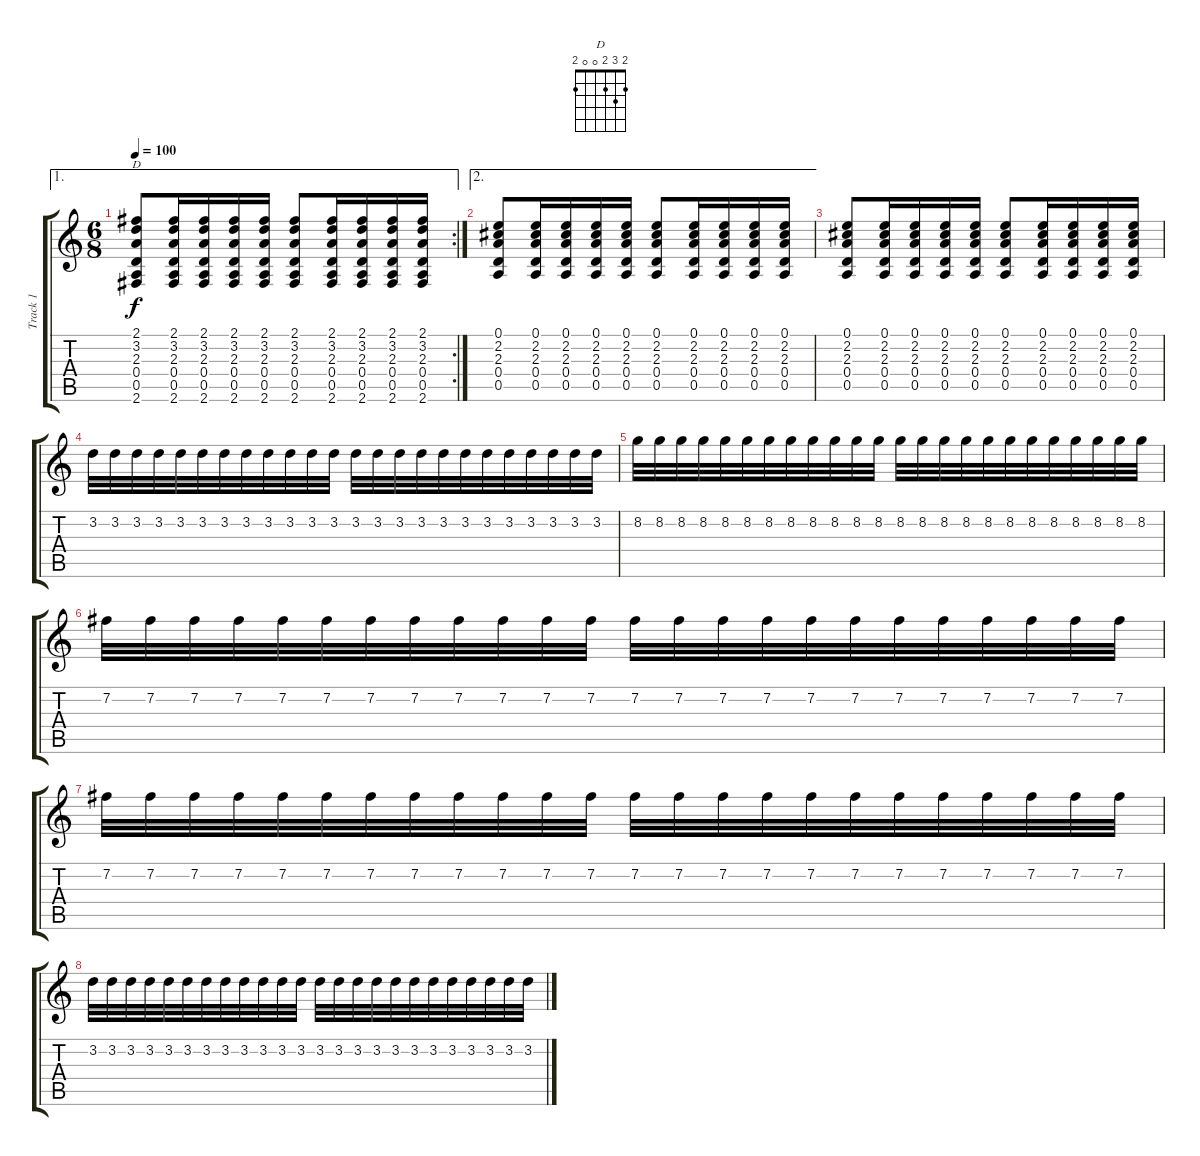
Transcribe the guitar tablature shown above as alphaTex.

\track ("Track 1" "Track 1") {instrument acousticguitarsteel}
\staff {score tabs}
\tuning (E4 B3 G3 D3 A2 E2) {hide}
\chord ("D" 2 3 2 0 0 2)
\ae 1
\rc 2
\ts (6 8)
\tempo 100
\clef g2
\ks c
(2.1 3.2 2.3 0.4 0.5 2.6).8{ch "D" dy f} (2.1 3.2 2.3 0.4 0.5 2.6).16 (2.1 3.2 2.3 0.4 0.5 2.6).16 (2.1 3.2 2.3 0.4 0.5 2.6).16 (2.1 3.2 2.3 0.4 0.5 2.6).16 (2.1 3.2 2.3 0.4 0.5 2.6).8 (2.1 3.2 2.3 0.4 0.5 2.6).16 (2.1 3.2 2.3 0.4 0.5 2.6).16 (2.1 3.2 2.3 0.4 0.5 2.6).16 (2.1 3.2 2.3 0.4 0.5 2.6).16 |
\ae 2
(0.1 2.2 2.3 0.4 0.5).8 (0.1 2.2 2.3 0.4 0.5).16 (0.1 2.2 2.3 0.4 0.5).16 (0.1 2.2 2.3 0.4 0.5).16 (0.1 2.2 2.3 0.4 0.5).16 (0.1 2.2 2.3 0.4 0.5).8 (0.1 2.2 2.3 0.4 0.5).16 (0.1 2.2 2.3 0.4 0.5).16 (0.1 2.2 2.3 0.4 0.5).16 (0.1 2.2 2.3 0.4 0.5).16 |
(0.1 2.2 2.3 0.4 0.5).8 (0.1 2.2 2.3 0.4 0.5).16 (0.1 2.2 2.3 0.4 0.5).16 (0.1 2.2 2.3 0.4 0.5).16 (0.1 2.2 2.3 0.4 0.5).16 (0.1 2.2 2.3 0.4 0.5).8 (0.1 2.2 2.3 0.4 0.5).16 (0.1 2.2 2.3 0.4 0.5).16 (0.1 2.2 2.3 0.4 0.5).16 (0.1 2.2 2.3 0.4 0.5).16 |
3.2.32 3.2.32 3.2.32 3.2.32 3.2.32 3.2.32 3.2.32 3.2.32 3.2.32 3.2.32 3.2.32 3.2.32 3.2.32 3.2.32 3.2.32 3.2.32 3.2.32 3.2.32 3.2.32 3.2.32 3.2.32 3.2.32 3.2.32 3.2.32 |
8.2.32 8.2.32 8.2.32 8.2.32 8.2.32 8.2.32 8.2.32 8.2.32 8.2.32 8.2.32 8.2.32 8.2.32 8.2.32 8.2.32 8.2.32 8.2.32 8.2.32 8.2.32 8.2.32 8.2.32 8.2.32 8.2.32 8.2.32 8.2.32 |
7.2.32 7.2.32 7.2.32 7.2.32 7.2.32 7.2.32 7.2.32 7.2.32 7.2.32 7.2.32 7.2.32 7.2.32 7.2.32 7.2.32 7.2.32 7.2.32 7.2.32 7.2.32 7.2.32 7.2.32 7.2.32 7.2.32 7.2.32 7.2.32 |
7.2.32 7.2.32 7.2.32 7.2.32 7.2.32 7.2.32 7.2.32 7.2.32 7.2.32 7.2.32 7.2.32 7.2.32 7.2.32 7.2.32 7.2.32 7.2.32 7.2.32 7.2.32 7.2.32 7.2.32 7.2.32 7.2.32 7.2.32 7.2.32 |
3.2.32 3.2.32 3.2.32 3.2.32 3.2.32 3.2.32 3.2.32 3.2.32 3.2.32 3.2.32 3.2.32 3.2.32 3.2.32 3.2.32 3.2.32 3.2.32 3.2.32 3.2.32 3.2.32 3.2.32 3.2.32 3.2.32 3.2.32 3.2.32
